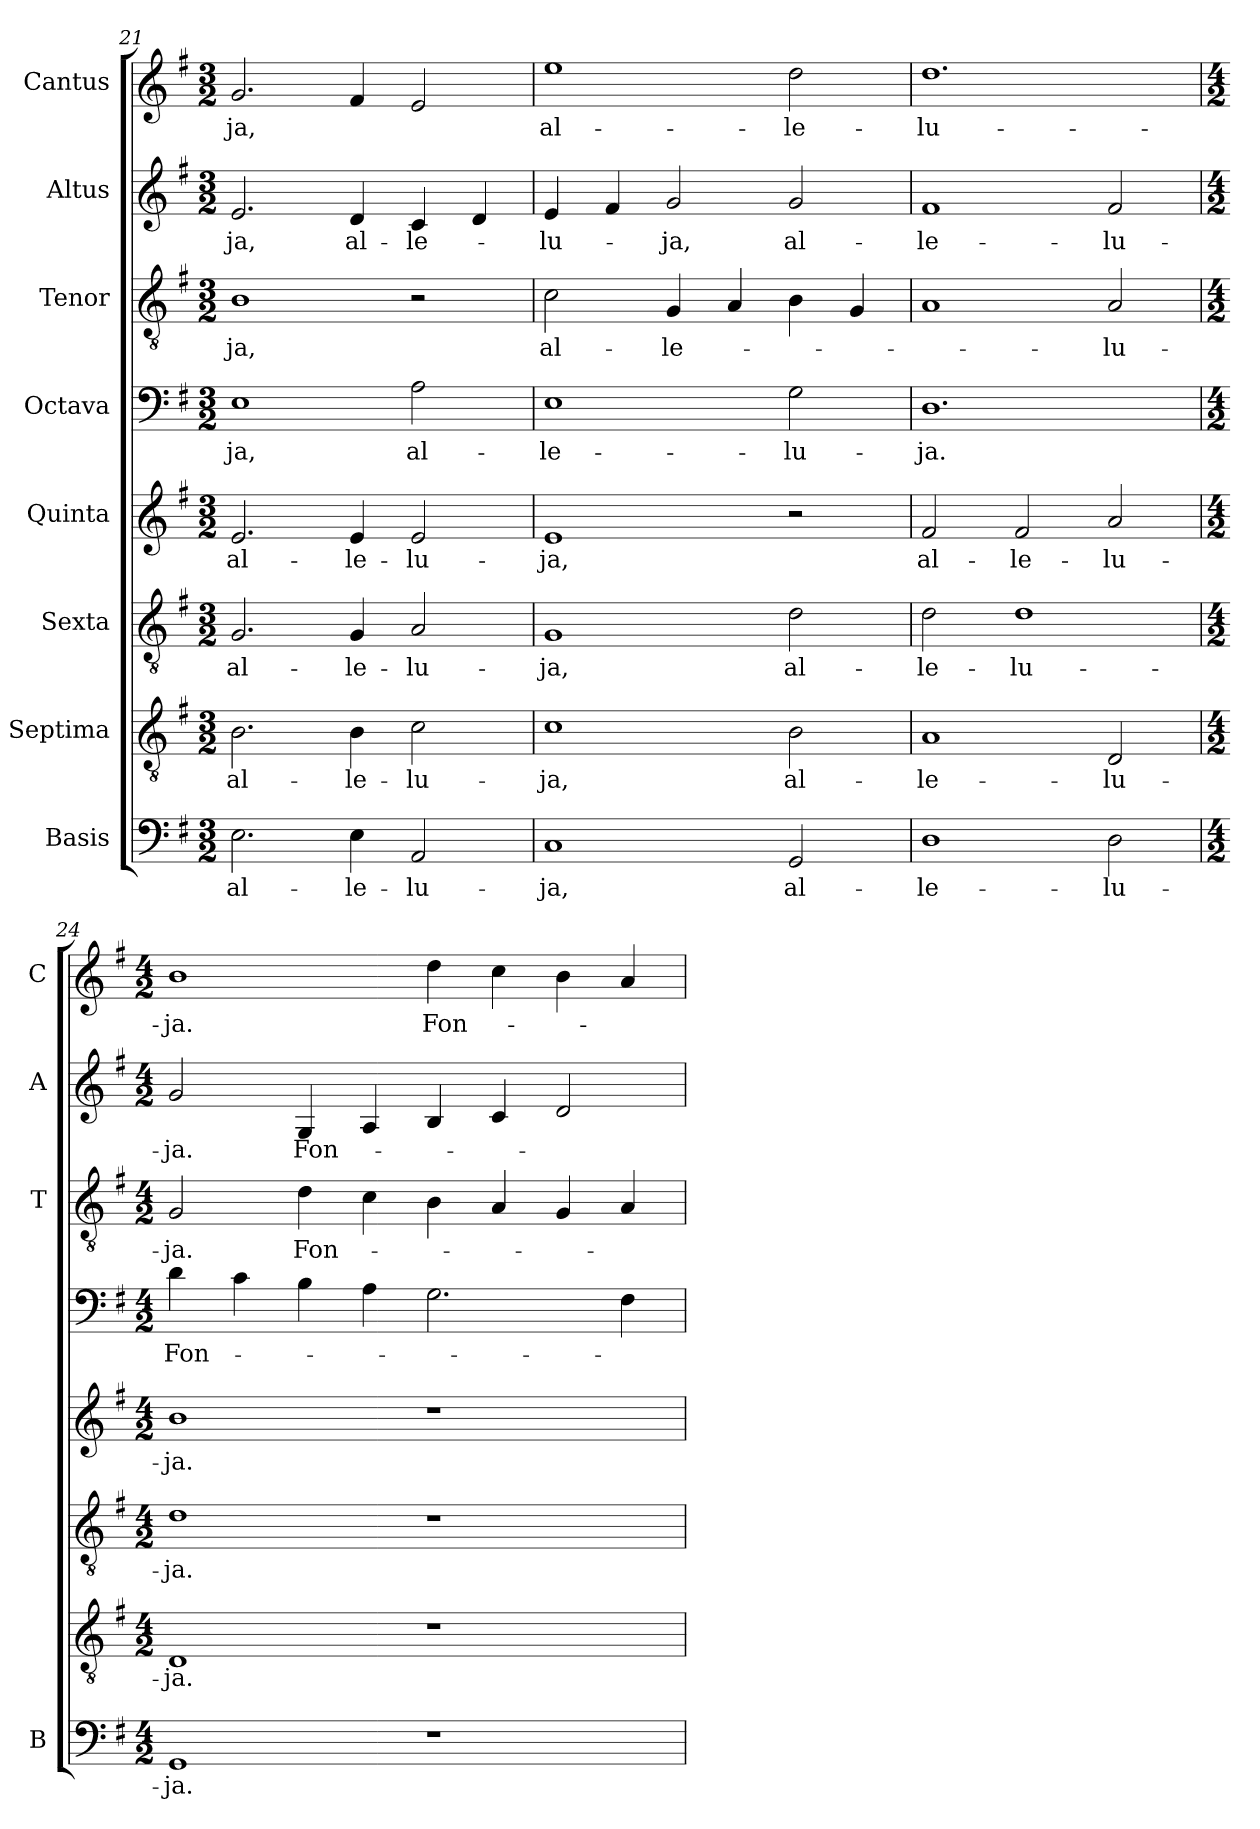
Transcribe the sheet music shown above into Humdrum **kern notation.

**kern	**text	**kern	**text	**kern	**text	**kern	**text	**kern	**text	**kern	**text	**kern	**text	**kern	**text
*part8	*part8	*part7	*part7	*part6	*part6	*part5	*part5	*part4	*part4	*part3	*part3	*part2	*part2	*part1	*part1
*staff8	*staff8	*staff7	*staff7	*staff6	*staff6	*staff5	*staff5	*staff4	*staff4	*staff3	*staff3	*staff2	*staff2	*staff1	*staff1
*I"Basis	*	*I"Septima	*	*I"Sexta	*	*I"Quinta	*	*I"Octava	*	*I"Tenor	*	*I"Altus	*	*I"Cantus	*
*I'B	*	*	*	*	*	*	*	*	*	*I'T	*	*I'A	*	*I'C	*
*clefF4	*	*clefGv2	*	*clefGv2	*	*clefG2	*	*clefF4	*	*clefGv2	*	*clefG2	*	*clefG2	*
*k[f#]	*	*k[f#]	*	*k[f#]	*	*k[f#]	*	*k[f#]	*	*k[f#]	*	*k[f#]	*	*k[f#]	*
*G:	*	*G:	*	*G:	*	*G:	*	*G:	*	*G:	*	*G:	*	*G:	*
*M3/2	*	*M3/2	*	*M3/2	*	*M3/2	*	*M3/2	*	*M3/2	*	*M3/2	*	*M3/2	*
=21	=21	=21	=21	=21	=21	=21	=21	=21	=21	=21	=21	=21	=21	=21	=21
!	!LO:LY:b	!	!LO:LY:b	!	!LO:LY:b	!	!LO:LY:b	!	!LO:LY:b	!	!LO:LY:b	!	!LO:LY:b	!	!LO:LY:b
2.E\	al-	2.B\	al-	2.G/	al-	2.e/	al-	1E	-ja,	1B	-ja,	2.e/	-ja,	2.g/	-ja,
!	!LO:LY:b	!	!LO:LY:b	!	!LO:LY:b	!	!LO:LY:b	!	!	!	!	!	!LO:LY:b	!	!
4E\	-le-	4B\	-le-	4G/	-le-	4e/	-le-	.	.	.	.	4d/	al-	4f#/	.
!	!LO:LY:b	!	!LO:LY:b	!	!LO:LY:b	!	!LO:LY:b	!	!LO:LY:b	!	!	!	!LO:LY:b	!	!
2AA/	-lu-	2c\	-lu-	2A/	-lu-	2e/	-lu-	2A\	al-	2r	.	4c/	-le-	2e/	.
.	.	.	.	.	.	.	.	.	.	.	.	4d/	.	.	.
=22	=22	=22	=22	=22	=22	=22	=22	=22	=22	=22	=22	=22	=22	=22	=22
!	!LO:LY:b	!	!LO:LY:b	!	!LO:LY:b	!	!LO:LY:b	!	!LO:LY:b	!	!LO:LY:b	!	!LO:LY:b	!	!LO:LY:b
1C	-ja,	1c	-ja,	1G	-ja,	1e	-ja,	1E	-le-	2c\	al-	4e/	-lu-	1ee	al-
.	.	.	.	.	.	.	.	.	.	.	.	4f#/	.	.	.
!	!	!	!	!	!	!	!	!	!	!	!LO:LY:b	!	!LO:LY:b	!	!
.	.	.	.	.	.	.	.	.	.	4G/	-le-	2g/	-ja,	.	.
.	.	.	.	.	.	.	.	.	.	4A/	.	.	.	.	.
!	!LO:LY:b	!	!LO:LY:b	!	!LO:LY:b	!	!	!	!LO:LY:b	!	!	!	!LO:LY:b	!	!LO:LY:b
2GG/	al-	2B\	al-	2d\	al-	2r	.	2G\	-lu-	4B\	.	2g/	al-	2dd\	-le-
.	.	.	.	.	.	.	.	.	.	4G/	.	.	.	.	.
=23	=23	=23	=23	=23	=23	=23	=23	=23	=23	=23	=23	=23	=23	=23	=23
!	!LO:LY:b	!	!LO:LY:b	!	!LO:LY:b	!	!LO:LY:b	!	!LO:LY:b	!	!	!	!LO:LY:b	!	!LO:LY:b
1D	-le-	1A	-le-	2d\	-le-	2f#/	al-	1.D	-ja.	1A	.	1f#	-le-	1.dd	-lu-
!	!	!	!	!	!LO:LY:b	!	!LO:LY:b	!	!	!	!	!	!	!	!
.	.	.	.	1d	-lu-	2f#/	-le-	.	.	.	.	.	.	.	.
!	!LO:LY:b	!	!LO:LY:b	!	!	!	!LO:LY:b	!	!	!	!LO:LY:b	!	!LO:LY:b	!	!
2D\	-lu-	2D/	-lu-	.	.	2a/	-lu-	.	.	2A/	-lu-	2f#/	-lu-	.	.
=24	=24	=24	=24	=24	=24	=24	=24	=24	=24	=24	=24	=24	=24	=24	=24
*M4/2	*	*M4/2	*	*M4/2	*	*M4/2	*	*M4/2	*	*M4/2	*	*M4/2	*	*M4/2	*
!	!LO:LY:b	!	!LO:LY:b	!	!LO:LY:b	!	!LO:LY:b	!	!LO:LY:b	!	!LO:LY:b	!	!LO:LY:b	!	!LO:LY:b
1GG	-ja.	1D	-ja.	1d	-ja.	1b	-ja.	4d\	Fon-	2G/	-ja.	2g/	-ja.	1b	-ja.
.	.	.	.	.	.	.	.	4c\	.	.	.	.	.	.	.
!	!	!	!	!	!	!	!	!	!	!	!LO:LY:b	!	!LO:LY:b	!	!
.	.	.	.	.	.	.	.	4B\	.	4d\	Fon-	4G/	Fon-	.	.
.	.	.	.	.	.	.	.	4A\	.	4c\	.	4A/	.	.	.
!	!	!	!	!	!	!	!	!	!	!	!	!	!	!	!LO:LY:b
1r	.	1r	.	1r	.	1r	.	2.G\	.	4B\	.	4B/	.	4dd\	Fon-
.	.	.	.	.	.	.	.	.	.	4A/	.	4c/	.	4cc\	.
.	.	.	.	.	.	.	.	.	.	4G/	.	2d/	.	4b\	.
.	.	.	.	.	.	.	.	4F#\	.	4A/	.	.	.	4a/	.
=	=	=	=	=	=	=	=	=	=	=	=	=	=	=	=
*-	*-	*-	*-	*-	*-	*-	*-	*-	*-	*-	*-	*-	*-	*-	*-
